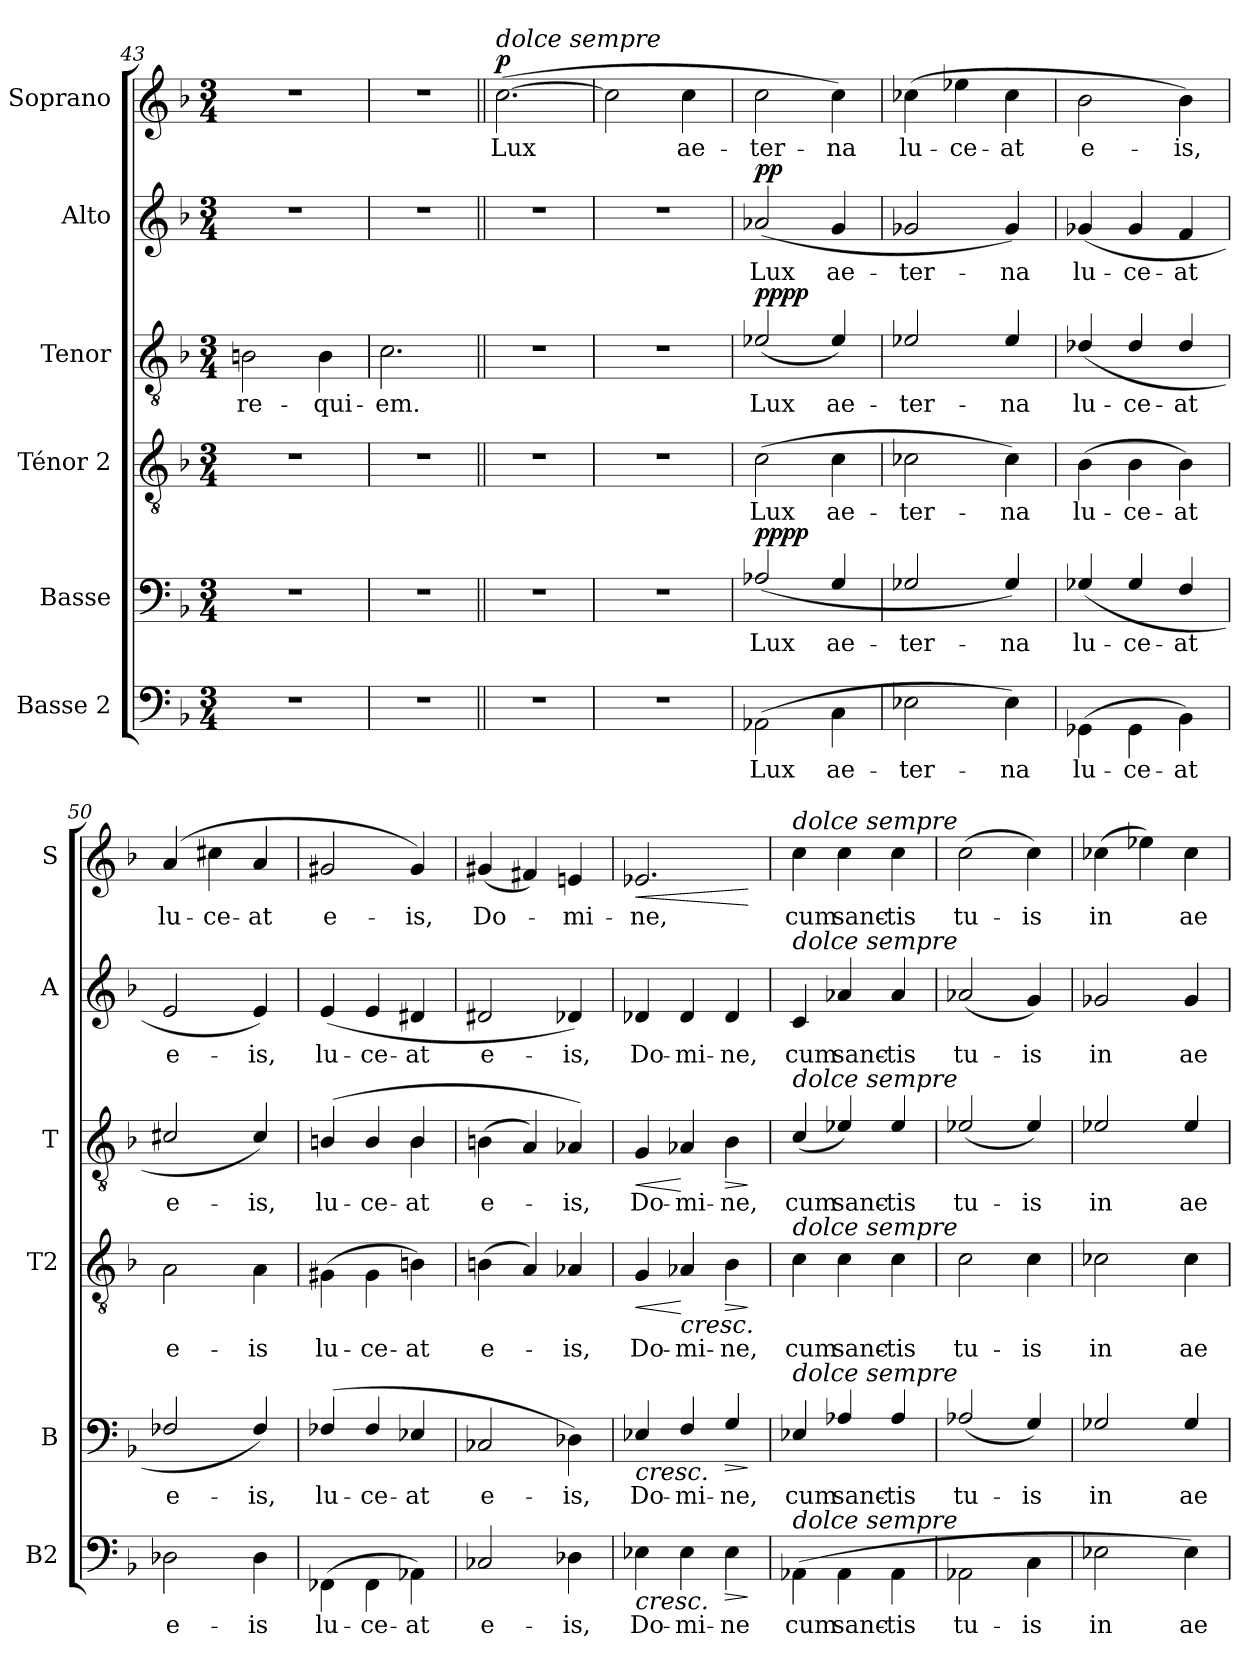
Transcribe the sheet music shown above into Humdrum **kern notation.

**kern	**text	**dynam	**kern	**text	**dynam	**kern	**text	**dynam	**kern	**text	**dynam	**kern	**text	**dynam	**kern	**text	**dynam
*part6	*part6	*part6	*part5	*part5	*part5	*part4	*part4	*part4	*part3	*part3	*part3	*part2	*part2	*part2	*part1	*part1	*part1
*staff6	*staff6	*staff6	*staff5	*staff5	*staff5	*staff4	*staff4	*staff4	*staff3	*staff3	*staff3	*staff2	*staff2	*staff2	*staff1	*staff1	*staff1
*I"Basse 2	*	*	*I"Basse	*	*	*I"Ténor 2	*	*	*I"Tenor	*	*	*I"Alto	*	*	*I"Soprano	*	*
*I'B2	*	*	*I'B	*	*	*I'T2	*	*	*I'T	*	*	*I'A	*	*	*I'S	*	*
*clefF4	*	*	*clefF4	*	*	*clefGv2	*	*	*clefGv2	*	*	*clefG2	*	*	*clefG2	*	*
*k[b-]	*	*	*k[b-]	*	*	*k[b-]	*	*	*k[b-]	*	*	*k[b-]	*	*	*k[b-]	*	*
*F:	*	*	*F:	*	*	*F:	*	*	*F:	*	*	*F:	*	*	*F:	*	*
*M3/4	*	*	*M3/4	*	*	*M3/4	*	*	*M3/4	*	*	*M3/4	*	*	*M3/4	*	*
=43	=43	=43	=43	=43	=43	=43	=43	=43	=43	=43	=43	=43	=43	=43	=43	=43	=43
!	!	!	!	!	!	!	!	!	!	!LO:LY:b	!	!	!	!	!	!	!
2.r	.	.	2.r	.	.	2.r	.	.	2Bn\	re-	.	2.r	.	.	2.r	.	.
!	!	!	!	!	!	!	!	!	!	!LO:LY:b	!	!	!	!	!	!	!
.	.	.	.	.	.	.	.	.	4B\	-qui-	.	.	.	.	.	.	.
=44	=44	=44	=44	=44	=44	=44	=44	=44	=44	=44	=44	=44	=44	=44	=44	=44	=44
!	!	!	!	!	!	!	!	!	!	!LO:LY:b	!	!	!	!	!	!	!
2.r	.	.	2.r	.	.	2.r	.	.	2.c\	-em.	.	2.r	.	.	2.r	.	.
=45||	=45||	=45||	=45||	=45||	=45||	=45||	=45||	=45||	=45||	=45||	=45||	=45||	=45||	=45||	=45||	=45||	=45||
!	!	!	!	!	!	!	!	!	!	!	!	!	!	!	!LO:TX:a:i:t=dolce sempre	!	!
!	!	!	!	!	!	!	!	!	!	!	!	!	!	!	!	!LO:LY:b	!LO:DY:a
2.r	.	.	2.r	.	.	2.r	.	.	2.r	.	.	2.r	.	.	(>[2.cc\	Lux	p
=46	=46	=46	=46	=46	=46	=46	=46	=46	=46	=46	=46	=46	=46	=46	=46	=46	=46
2.r	.	.	2.r	.	.	2.r	.	.	2.r	.	.	2.r	.	.	2cc\]	.	.
!	!	!	!	!	!	!	!	!	!	!	!	!	!	!	!	!LO:LY:b	!
.	.	.	.	.	.	.	.	.	.	.	.	.	.	.	4cc\	ae-	.
=47	=47	=47	=47	=47	=47	=47	=47	=47	=47	=47	=47	=47	=47	=47	=47	=47	=47
!	!LO:LY:b	!	!	!LO:LY:b	!LO:DY:a	!	!LO:LY:b	!	!	!LO:LY:b	!	!	!LO:LY:b	!	!	!LO:LY:b	!
!	!	!	!	!	!LO:DY:n=1:a	!	!	!	!	!	!LO:DY:a	!	!	!	!	!	!
!	!	!	!	!	!	!	!	!	!	!	!LO:DY:n=1:a	!	!	!LO:DY:a	!	!	!
(>2AA-X\	Lux	.	(>2A-X/	Lux	pp pp	(>2c\	Lux	.	(<2e-X/	Lux	pp pp	(>2a-X/	Lux	pp	2cc\	-ter-	.
!	!LO:LY:b	!	!	!LO:LY:b	!	!	!LO:LY:b	!	!	!LO:LY:b	!	!	!LO:LY:b	!	!	!LO:LY:b	!
4C\	ae-	.	4G/	ae-	.	4c\	ae-	.	4e-/)	ae-	.	4g/	ae-	.	4cc\)	-na	.
=48	=48	=48	=48	=48	=48	=48	=48	=48	=48	=48	=48	=48	=48	=48	=48	=48	=48
!	!LO:LY:b	!	!	!LO:LY:b	!	!	!LO:LY:b	!	!	!LO:LY:b	!	!	!LO:LY:b	!	!	!LO:LY:b	!
2E-X\	-ter-	.	2G-X/	-ter-	.	2c-X\	-ter-	.	2e-X/	-ter-	.	2g-X/	-ter-	.	(>4cc-X\	lu-	.
!	!	!	!	!	!	!	!	!	!	!	!	!	!	!	!	!LO:LY:b	!
.	.	.	.	.	.	.	.	.	.	.	.	.	.	.	4ee-X\	-ce-	.
!	!LO:LY:b	!	!	!LO:LY:b	!	!	!LO:LY:b	!	!	!LO:LY:b	!	!	!LO:LY:b	!	!	!LO:LY:b	!
4E-\)	-na	.	4G-/)	-na	.	4c-\)	-na	.	4e-/	-na	.	4g-/)	-na	.	4cc-\	-at	.
=49	=49	=49	=49	=49	=49	=49	=49	=49	=49	=49	=49	=49	=49	=49	=49	=49	=49
!	!LO:LY:b	!	!	!LO:LY:b	!	!	!LO:LY:b	!	!	!LO:LY:b	!	!	!LO:LY:b	!	!	!LO:LY:b	!
(>4GG-X\	lu-	.	(>4G-X/	lu-	.	(>4B-\	lu-	.	(>4d-X/	lu-	.	(>4g-X/	lu-	.	2b-\	e-	.
!	!LO:LY:b	!	!	!LO:LY:b	!	!	!LO:LY:b	!	!	!LO:LY:b	!	!	!LO:LY:b	!	!	!	!
4GG-\	-ce-	.	4G-/	-ce-	.	4B-\	-ce-	.	4d-/	-ce-	.	4g-/	-ce-	.	.	.	.
!	!LO:LY:b	!	!	!LO:LY:b	!	!	!LO:LY:b	!	!	!LO:LY:b	!	!	!LO:LY:b	!	!	!LO:LY:b	!
4BB-\)	-at	.	4F/	-at	.	4B-\)	-at	.	4d-/	-at	.	4f/	-at	.	4b-\)	-is,	.
=50	=50	=50	=50	=50	=50	=50	=50	=50	=50	=50	=50	=50	=50	=50	=50	=50	=50
!	!LO:LY:b	!	!	!LO:LY:b	!	!	!LO:LY:b	!	!	!LO:LY:b	!	!	!LO:LY:b	!	!	!LO:LY:b	!
2D-X\	e-	.	2F-X/	e-	.	2A\	e-	.	2c#X/	e-	.	2e/	e-	.	(>4a/	lu-	.
!	!	!	!	!	!	!	!	!	!	!	!	!	!	!	!	!LO:LY:b	!
.	.	.	.	.	.	.	.	.	.	.	.	.	.	.	4cc#X\	-ce-	.
!	!LO:LY:b	!	!	!LO:LY:b	!	!	!LO:LY:b	!	!	!LO:LY:b	!	!	!LO:LY:b	!	!	!LO:LY:b	!
4D-\	-is	.	4F-/)	-is,	.	4A\	-is	.	4c#/)	-is,	.	4e/)	-is,	.	4a/	-at	.
=51	=51	=51	=51	=51	=51	=51	=51	=51	=51	=51	=51	=51	=51	=51	=51	=51	=51
!	!LO:LY:b	!	!	!LO:LY:b	!	!	!LO:LY:b	!	!	!LO:LY:b	!	!	!LO:LY:b	!	!	!LO:LY:b	!
*	*	*	*	*	*	*	*	*	*^	*	*	*	*	*	*	*	*
(>4FF-X\	lu-	.	(>4F-X/	lu-	.	(>4G#X\	lu-	.	(>4Bn/	2ryy	lu-	.	(<4e/	lu-	.	2g#X/	e-	.
!	!LO:LY:b	!	!	!LO:LY:b	!	!	!LO:LY:b	!	!	!	!LO:LY:b	!	!	!LO:LY:b	!	!	!	!
4FF-\	-ce-	.	4F-/	-ce-	.	4G#\	-ce-	.	4B/	.	-ce-	.	4e/	-ce-	.	.	.	.
!	!LO:LY:b	!	!	!LO:LY:b	!	!	!LO:LY:b	!	!	!	!LO:LY:b	!	!	!LO:LY:b	!	!	!LO:LY:b	!
4AA-X\)	-at	.	4E-X/	-at	.	4Bn\)	-at	.	4B/	4B\	-at	.	4d#X/	-at	.	4g#/)	-is,	.
!!LO:PB:g=z
=52	=52	=52	=52	=52	=52	=52	=52	=52	=52	=52	=52	=52	=52	=52	=52	=52	=52	=52
!	!LO:LY:b	!	!	!LO:LY:b	!	!	!LO:LY:b	!	!	!	!LO:LY:b	!	!	!LO:LY:b	!	!	!LO:LY:b	!
*	*	*	*	*	*	*	*	*	*v	*v	*	*	*	*	*	*	*	*
2C-X/	e-	.	2C-X/	e-	.	(>4Bn\	e-	.	(>4Bn\	e-	.	2d#X/	e-	.	(<4g#X/	Do-	.
.	.	.	.	.	.	4A/)	.	.	4A/)	.	.	.	.	.	4f#X/)	.	.
!	!LO:LY:b	!	!	!LO:LY:b	!	!	!LO:LY:b	!	!	!LO:LY:b	!	!	!LO:LY:b	!	!	!LO:LY:b	!
4D-X\	-is,	.	4D-X\)	-is,	.	4A-X/	-is,	.	4A-X/)	-is,	.	4d-X/)	-is,	.	4en/	-mi-	.
=53	=53	=53	=53	=53	=53	=53	=53	=53	=53	=53	=53	=53	=53	=53	=53	=53	=53
!	!LO:LY:b	!LO:HP:b	!	!LO:LY:b	!LO:HP:b	!	!LO:LY:b	!LO:HP:b	!	!LO:LY:b	!LO:HP:b	!	!LO:LY:b	!	!	!LO:LY:b	!LO:HP:b
!	!	!	!	!	!	!	!	!	!	!	!	!	!	!	!	!	!LO:HP:n=1:b
4E-X\	Do-	<	4E-X/	Do-	<	4G/	Do-	<	4G/	Do-	<	4d-X/	Do-	.	2.e-X/	-ne,	< >
!	!LO:LY:b	!	!	!LO:LY:b	!	!	!LO:LY:b	!LO:HP:n=1:b	!	!LO:LY:b	!	!	!LO:LY:b	!	!	!	!
4E-\	-mi-	.	4F/	-mi-	.	4A-X/	-mi-	[ <	4A-X/	-mi-	[	4d-/	-mi-	.	.	.	.
!	!LO:LY:b	!LO:HP:b	!	!LO:LY:b	!LO:HP:b	!	!LO:LY:b	!LO:HP:b	!	!	!	!	!	!	!	!	!
!	!	!	!	!	!	!	!	!LO:HP:n=1:b	!	!LO:LY:b	!LO:HP:b	!	!LO:LY:b	!	!	!	!
4E-\	-ne	>	4G/	-ne,	>	4B-\	-ne,	> >	4B-\	-ne,	>	4d-/	-ne,	.	.	.	.
.	.	[ ]	.	.	[ ]	.	.	[ ]	.	.	]	.	.	.	.	.	[
=54	=54	=54	=54	=54	=54	=54	=54	=54	=54	=54	=54	=54	=54	=54	=54	=54	=54
!	!	!	!	!	!	!	!	!	!	!	!	!	!	!	!LO:TX:a:i:t=dolce sempre	!	!
!	!	!	!	!	!	!	!	!	!	!	!	!LO:TX:a:i:t=dolce sempre	!	!	!	!	!
!	!	!	!	!	!	!	!	!	!LO:TX:a:i:t=dolce sempre	!	!	!	!	!	!	!	!
!	!	!	!	!	!	!LO:TX:a:i:t=dolce sempre	!	!	!	!	!	!	!	!	!	!	!
!	!	!	!LO:TX:a:i:t=dolce sempre	!	!	!	!	!	!	!	!	!	!	!	!	!	!
!LO:TX:a:i:t=dolce sempre	!	!	!	!	!	!	!	!	!	!	!	!	!	!	!	!	!
!	!LO:LY:b	!	!	!LO:LY:b	!	!	!LO:LY:b	!	!	!LO:LY:b	!	!	!LO:LY:b	!	!	!LO:LY:b	!
(>4AA-X\	cum	.	4E-X/	cum	.	4c\	cum	.	(<4c/	cum	.	4c/	cum	.	4cc\	cum	.
!	!LO:LY:b	!	!	!LO:LY:b	!	!	!LO:LY:b	!	!	!LO:LY:b	!	!	!LO:LY:b	!	!	!LO:LY:b	!
4AA-\	sanc-	.	4A-X/	sanc-	.	4c\	sanc-	]	4e-X/)	sanc-	.	4a-X/	sanc-	.	4cc\	sanc-	]
!	!LO:LY:b	!	!	!LO:LY:b	!	!	!LO:LY:b	!	!	!LO:LY:b	!	!	!LO:LY:b	!	!	!LO:LY:b	!
4AA-\	-tis	.	4A-/	-tis	.	4c\	-tis	.	4e-/	-tis	.	4a-/	-tis	.	4cc\	-tis	.
=55	=55	=55	=55	=55	=55	=55	=55	=55	=55	=55	=55	=55	=55	=55	=55	=55	=55
!	!LO:LY:b	!	!	!LO:LY:b	!	!	!LO:LY:b	!	!	!LO:LY:b	!	!	!LO:LY:b	!	!	!LO:LY:b	!
2AA-X\	tu-	.	(<2A-X/	tu-	.	2c\	tu-	.	(<2e-X/	tu-	.	(>2a-X/	tu-	.	(>2cc\	tu-	.
!	!LO:LY:b	!	!	!LO:LY:b	!	!	!LO:LY:b	!	!	!LO:LY:b	!	!	!LO:LY:b	!	!	!LO:LY:b	!
4C\	-is	.	4G/)	-is	.	4c\	-is	.	4e-/)	-is	.	4g/)	-is	.	4cc\)	-is	.
=56	=56	=56	=56	=56	=56	=56	=56	=56	=56	=56	=56	=56	=56	=56	=56	=56	=56
!	!LO:LY:b	!	!	!LO:LY:b	!	!	!LO:LY:b	!	!	!LO:LY:b	!	!	!LO:LY:b	!	!	!LO:LY:b	!
2E-X\	in	.	2G-X/	in	.	2c-X\	in	.	2e-X/	in	.	2g-X/	in	.	(>4cc-X\	in	.
.	.	.	.	.	.	.	.	.	.	.	.	.	.	.	4ee-X\)	.	.
!	!LO:LY:b	!	!	!LO:LY:b	!	!	!LO:LY:b	!	!	!LO:LY:b	!	!	!LO:LY:b	!	!	!LO:LY:b	!
4E-\)	ae-	.	4G-/	ae-	.	4c-\	ae-	.	4e-/	ae-	.	4g-/	ae-	.	4cc-\	ae-	.
=	=	=	=	=	=	=	=	=	=	=	=	=	=	=	=	=	=
*-	*-	*-	*-	*-	*-	*-	*-	*-	*-	*-	*-	*-	*-	*-	*-	*-	*-
